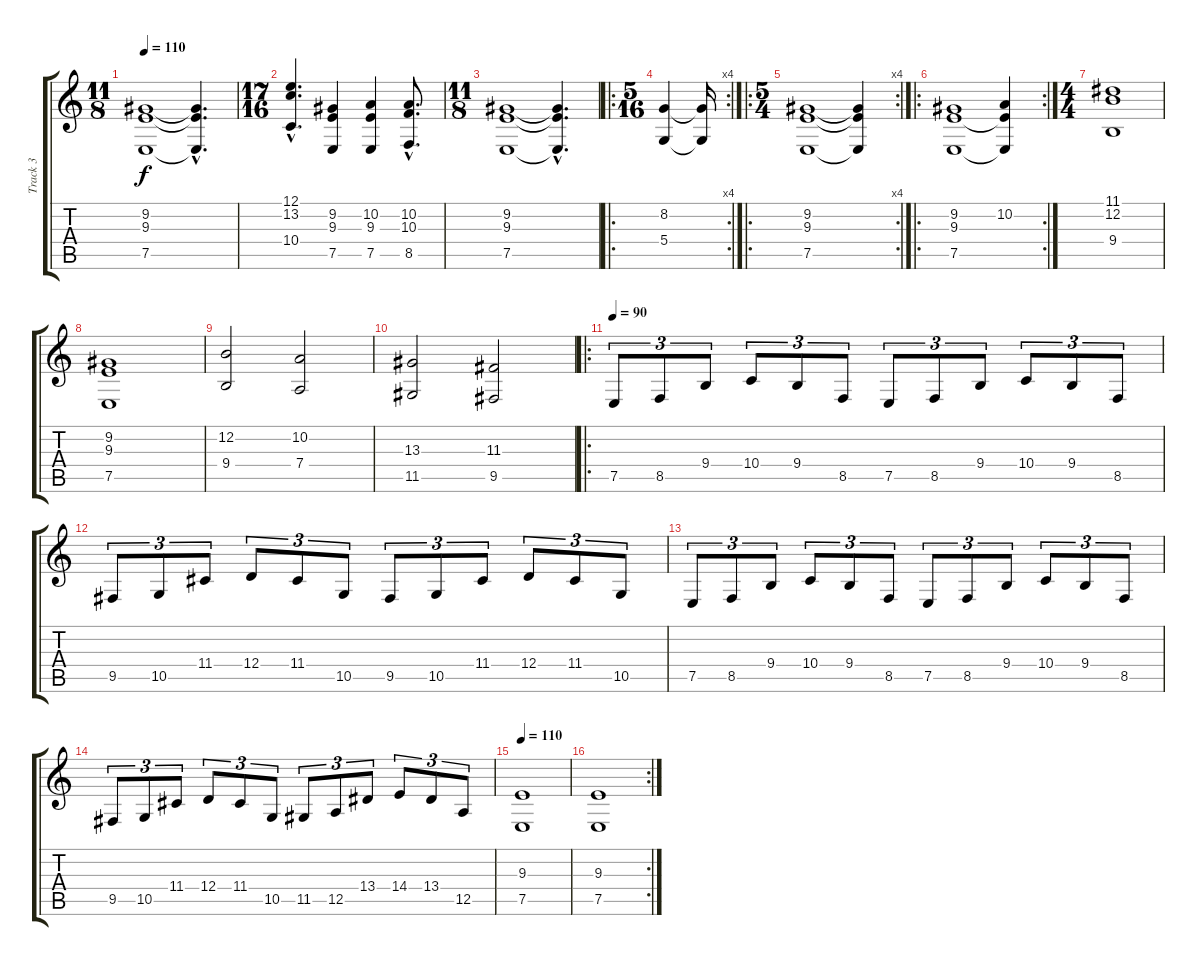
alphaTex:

\track ("Track 3" "Track 3") {instrument pad4choir}
\staff {score tabs}
\tuning (E4 B3 G3 D3 A2 E2) {hide}
\ts (11 8)
\tempo 110
\clef g2
\ks c
(9.2 9.3 7.5).1{dy f instrument pad4choir} (9.2{hac t} 9.3{hac t} 7.5{hac t}).4{d} |
\ts (17 16)
(12.1{hac} 13.2{hac} 10.4{hac}).4{d} (9.2 9.3 7.5).4 (10.2 9.3 7.5).4 (10.2{hac} 10.3{hac} 8.5{hac}).8{d} |
\ts (11 8)
(9.2 9.3 7.5).1 (9.2{hac t} 9.3{hac t} 7.5{hac t}).4{d} |
\ro
\rc 4
\ts (5 16)
(8.2 5.4).4 (8.2{t} 5.4{t}).16 |
\ro
\rc 4
\ts (5 4)
(9.2 9.3 7.5).1 (9.2{t} 9.3{t} 7.5{t}).4 |
\ro
\rc 2
(9.2 9.3 7.5).1 (10.2 9.3{t} 7.5{t}).4 |
\ts (4 4)
(11.1 12.2 9.4).1 |
(9.2 9.3 7.5).1 |
(12.2 9.4).2 (10.2 7.4).2 |
(13.3 11.5).2 (11.3 9.5).2 |
\ro
\tempo 90
7.5.8{tu (3 2)} 8.5.8{tu (3 2)} 9.4.8{tu (3 2)} 10.4.8{tu (3 2)} 9.4.8{tu (3 2)} 8.5.8{tu (3 2)} 7.5.8{tu (3 2)} 8.5.8{tu (3 2)} 9.4.8{tu (3 2)} 10.4.8{tu (3 2)} 9.4.8{tu (3 2)} 8.5.8{tu (3 2)} |
9.5.8{tu (3 2)} 10.5.8{tu (3 2)} 11.4.8{tu (3 2)} 12.4.8{tu (3 2)} 11.4.8{tu (3 2)} 10.5.8{tu (3 2)} 9.5.8{tu (3 2)} 10.5.8{tu (3 2)} 11.4.8{tu (3 2)} 12.4.8{tu (3 2)} 11.4.8{tu (3 2)} 10.5.8{tu (3 2)} |
7.5.8{tu (3 2)} 8.5.8{tu (3 2)} 9.4.8{tu (3 2)} 10.4.8{tu (3 2)} 9.4.8{tu (3 2)} 8.5.8{tu (3 2)} 7.5.8{tu (3 2)} 8.5.8{tu (3 2)} 9.4.8{tu (3 2)} 10.4.8{tu (3 2)} 9.4.8{tu (3 2)} 8.5.8{tu (3 2)} |
9.5.8{tu (3 2)} 10.5.8{tu (3 2)} 11.4.8{tu (3 2)} 12.4.8{tu (3 2)} 11.4.8{tu (3 2)} 10.5.8{tu (3 2)} 11.5.8{tu (3 2)} 12.5.8{tu (3 2)} 13.4.8{tu (3 2)} 14.4.8{tu (3 2)} 13.4.8{tu (3 2)} 12.5.8{tu (3 2)} |
\tempo 110
(9.3 7.5).1 |
\rc 2
(9.3 7.5).1
